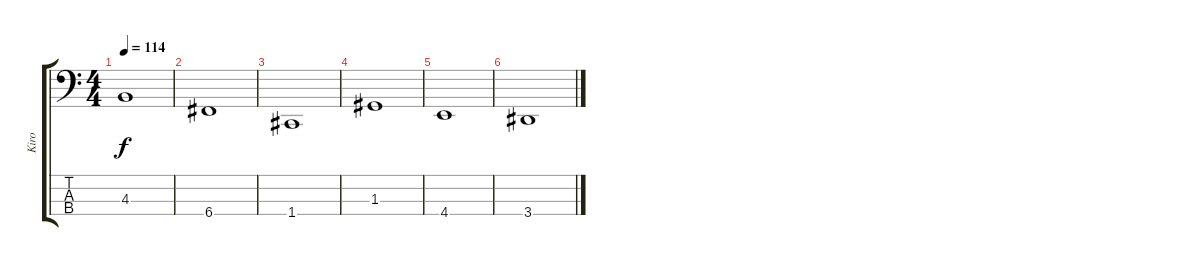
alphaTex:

\track ("Kiro" "Kiro") {instrument electricbassfinger}
\staff {score tabs}
\tuning (F2 C2 G1 C1) {hide}
\ts (4 4)
\tempo 114
\clef f4
\ks c
4.3.1{dy f} |
6.4.1 |
1.4.1 |
1.3.1 |
4.4.1 |
3.4.1
